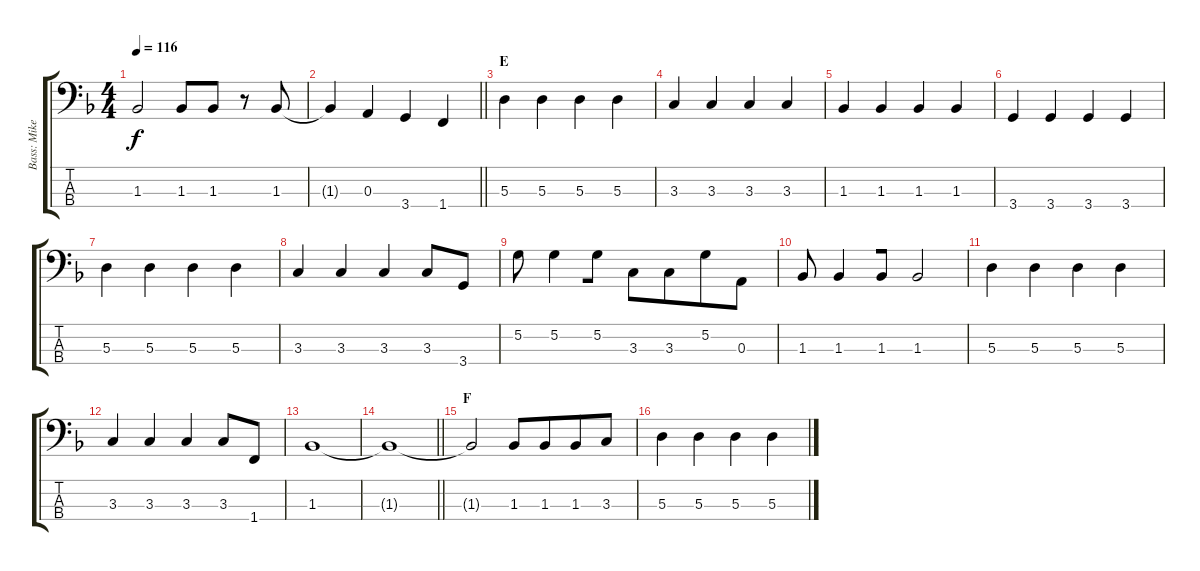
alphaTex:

\track ("Bass: Mike" "Bass: Mike") {instrument electricbassfinger}
\staff {score tabs}
\tuning (G2 D2 A1 E1) {hide}
\ts (4 4)
\tempo 116
\clef f4
\ks f
1.3.2{dy f} 1.3.8{beam merge} 1.3.8 r.8 1.3.8 |
\barLineRight lightlight
1.3{t}.4 0.3.4{beam merge} 3.4.4 1.4.4 |
\section ("" "E")
5.3.4 5.3.4{beam merge} 5.3.4 5.3.4 |
3.3.4 3.3.4{beam merge} 3.3.4 3.3.4 |
1.3.4 1.3.4{beam merge} 1.3.4 1.3.4 |
3.4.4 3.4.4{beam merge} 3.4.4 3.4.4 |
5.3.4 5.3.4{beam merge} 5.3.4 5.3.4 |
3.3.4 3.3.4{beam merge} 3.3.4 3.3.8 3.4.8 |
5.2.8 5.2.4{beam merge} 5.2.8 3.3.8 3.3.8{beam merge} 5.2.8 0.3.8 |
1.3.8 1.3.4{beam merge} 1.3.8 1.3.2 |
5.3.4 5.3.4{beam merge} 5.3.4 5.3.4 |
3.3.4 3.3.4{beam merge} 3.3.4 3.3.8 1.4.8 |
1.3.1 |
\barLineRight lightlight
1.3{t}.1 |
\section ("" "F")
1.3{t}.2 1.3.8 1.3.8{beam merge} 1.3.8 3.3.8 |
5.3.4 5.3.4{beam merge} 5.3.4 5.3.4
